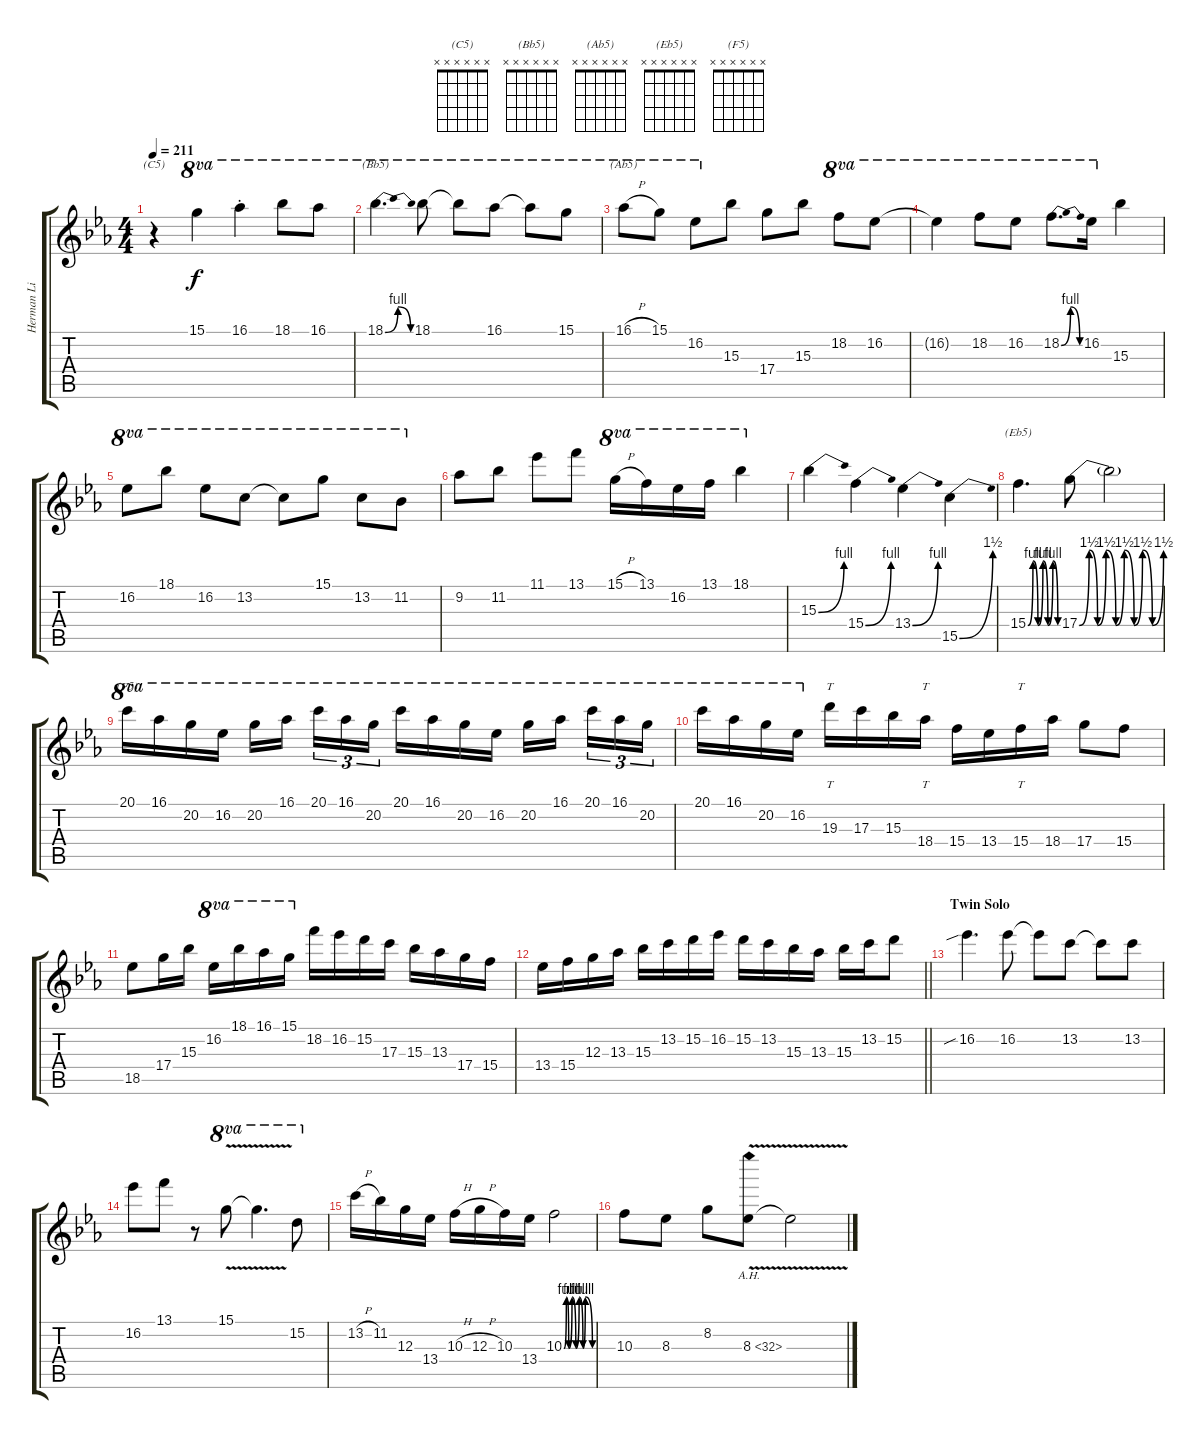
\track ("Herman Li (Lead 1 and Rhythm)" "Herman Li ") {instrument distortionguitar}
\staff {score tabs}
\tuning (E4 B3 G3 D3 A2 E2) {hide}
\chord ("(C5)" x x x x x x)
\chord ("(Bb5)" x x x x x x)
\chord ("(Ab5)" x x x x x x)
\chord ("(Eb5)" x x x x x x)
\chord ("(F5)" x x x x x x)
\ts (4 4)
\tempo 211
\clef g2
\ks eb
r.4{ch "(C5)" dy f} 15.1.4{ot 8va} 16.1{st}.4{ot 8va} 18.1.8{ot 8va} 16.1.8{ot 8va} |
18.1{be (bendrelease 0 0 30 4 30 4 60 0)}.4{d ch "(Bb5)" ot 8va} 18.1.8{ot 8va} 18.1{t}.8{ot 8va} 16.1.8{ot 8va} 16.1{t}.8{ot 8va} 15.1.8{ot 8va} |
16.1{h}.8{ch "(Ab5)" ot 8va} 15.1.8{ot 8va} 16.2.8{ot 8va} 15.3.8 17.4.8 15.3.8 18.2.8{ot 8va} 16.2.8{ot 8va} |
16.2{t}.4{ot 8va} 18.2.8{ot 8va} 16.2.8{ot 8va} 18.2{be (bendrelease 0 0 30 4 30 4 60 0)}.8{d ot 8va} 16.2.16{ot 8va} 15.3.4 |
16.2.8{ot 8va} 18.1.8{ot 8va} 16.2.8{ot 8va} 13.2.8{ot 8va} 13.2{t}.8{ot 8va} 15.1.8{ot 8va} 13.2.8{ot 8va} 11.2.8{ot 8va} |
9.2.8 11.2.8 11.1.8 13.1.8 15.1{h}.16{ot 8va} 13.1.16{ot 8va} 16.2.16{ot 8va} 13.1.16{ot 8va} 18.1.4{ot 8va} |
15.3{be (bend 0 0 60 4)}.4 15.4{be (bend 0 0 60 4)}.4 13.4{be (bend 0 0 60 4)}.4 15.5{be (bend 0 0 60 6)}.4 |
15.4{be (custom 0 0 10 4 20 0 30 4 40 0 50 4 60 0)}.4{d ch "(Eb5)"} 17.4{be (custom 0 0 7 6 13 0 19 6 26 0 32 6 39 0 45 6 52 0 60 6)}.8 17.4{t}.2 |
20.1.16{ch "(F5)" ot 8va} 16.1.16{ot 8va} 20.2.16{ot 8va} 16.2.16{ot 8va} 20.2.16{ot 8va} 16.1.16{ot 8va beam splitsecondary} 20.1.16{tu (3 2) ot 8va} 16.1.16{tu (3 2) ot 8va} 20.2.16{tu (3 2) ot 8va} 20.1.16{ot 8va} 16.1.16{ot 8va} 20.2.16{ot 8va} 16.2.16{ot 8va} 20.2.16{ot 8va} 16.1.16{ot 8va beam splitsecondary} 20.1.16{tu (3 2) ot 8va} 16.1.16{tu (3 2) ot 8va} 20.2.16{tu (3 2) ot 8va} |
20.1.16{ot 8va} 16.1.16{ot 8va} 20.2.16{ot 8va} 16.2.16{ot 8va} 19.3.16{tt} 17.3.16 15.3.16 18.4.16{tt} 15.4.16 13.4.16 15.4.16{tt} 18.4.16 17.4.8 15.4.8 |
18.5.8 17.4.16 15.3.16 16.2.16{ot 8va} 18.1.16{ot 8va} 16.1.16{ot 8va} 15.1.16{ot 8va} 18.2.16 16.2.16 15.2.16 17.3.16 15.3.16 13.3.16 17.4.16 15.4.16 |
\barLineRight lightlight
13.4.16 15.4.16 12.3.16 13.3.16 15.3.16 13.2.16 15.2.16 16.2.16 15.2.16 13.2.16 15.3.16 13.3.16 15.3.16 13.2.16 15.2.8 |
\section ("" "Twin Solo")
16.2{sib}.4{d} 16.2.8 16.2{t}.8 13.2.8 13.2{t}.8 13.2.8 |
16.2.8 13.1.8 r.8 15.1{v}.8{ot 8va} 15.1{t}.4{d ot 8va} 15.2.8{ot 8va} |
13.2{h}.16 11.2.16 12.3.16 13.4.16 10.3{h}.16 12.3{h}.16 10.3.16 13.4.16 10.3{be (custom 0 0 5 4 10 0 17 4 25 0 32 4 40 0 45 4 60 0)}.2 |
10.3.8 8.3.8 8.2.8 8.3{ah 24 v}.8 8.3{t}.2
